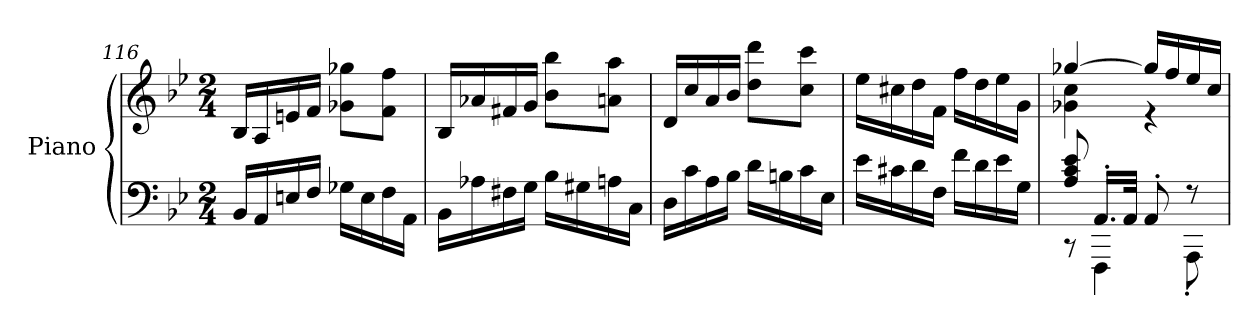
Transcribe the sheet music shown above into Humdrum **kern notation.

**kern	**kern
*part1	*part1
*staff2	*staff1
*I"Piano	*
*I'Pno	*
*clefF4	*clefG2
*k[b-e-]	*k[b-e-]
*M2/4	*M2/4
=116	=116
16BB-/LL	16B-/LL
16AA/	16A/
16En/	16en/
16F/JJ	16f/JJ
16G-X\LL	8g-X\ 8gg-X\L
16E\	.
16F\	8f\ 8ff\J
16AA\JJ	.
=117	=117
16BB-\LL	16B-/LL
16A-X\	16a-X/
16F#X\	16f#X/
16G\JJ	16g/JJ
16B-\LL	8b-\ 8bb-\L
16G#X\	.
16An\	8an\ 8aa\J
16C\JJ	.
=118	=118
16D\LL	16d/LL
16c\	16cc/
16A\	16a/
16B-\JJ	16b-/JJ
16d\LL	8dd\ 8ddd\L
16Bn\	.
16c\	8cc\ 8ccc\J
16E-\JJ	.
=119	=119
16e-\LL	16ee-\LL
16c#X\	16cc#X\
16d\	16dd\
16F\JJ	16f\JJ
16f\LL	16ff\LL
16d\	16dd\
16e-\	16ee-\
16G\JJ	16g\JJ
!!LO:LB:g=z
=120	=120
*^	*^
8A/ 8c/ 8e-/	8r	[4gg-X/	4g-X\ 4cc\
16.AA'/LL	4FFF:\	.	.
32AA/JJk	.	.	.
8AA'/	.	16gg-/LL]	4r
.	.	16ff/	.
8r	8AAA'\	16ee-/	.
.	.	16cc/JJ	.
*v	*v	*	*
*	*v	*v
=	=
*-	*-
